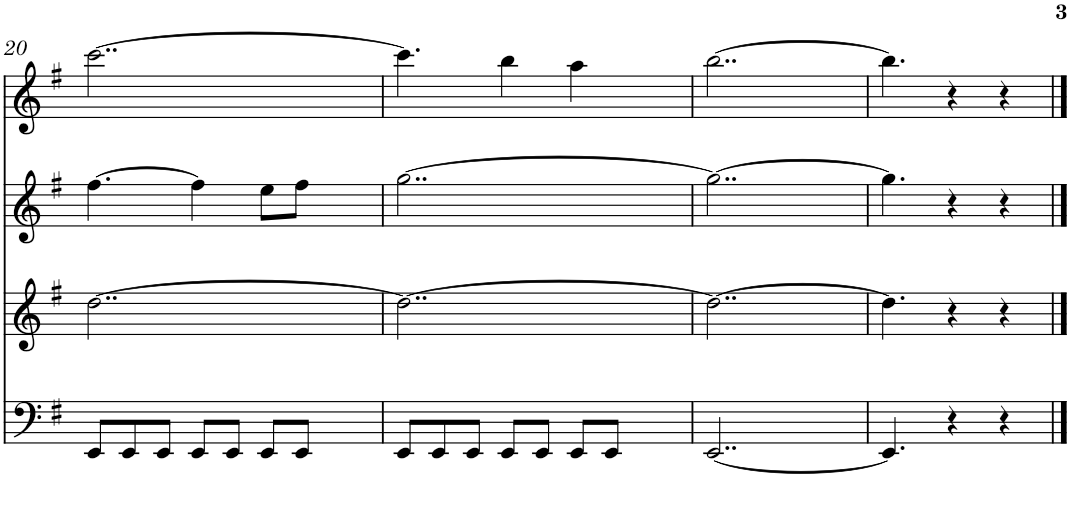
**kern	**kern	**kern	**kern
*part4	*part3	*part2	*part1
*staff4	*staff3	*staff2	*staff1
*I"Caixa	*I"Gralla 3	*I"Gralla 2	*I"Gralla 1
!!LO:PB:g=z
*clefF4	*clefG2	*clefG2	*clefG2
*k[f#]	*k[f#]	*k[f#]	*k[f#]
*M7/8	*M7/8	*M7/8	*M7/8
=20	=20	=20	=20
8EE/L	[2..dd\	[4.ff#\	[2..ccc\
8EE/	.	.	.
8EE/J	.	.	.
8EE/L	.	4ff#\]	.
8EE/J	.	.	.
8EE/L	.	8ee\L	.
8EE/J	.	8ff#\J	.
4ryy	4ryy	4ryy	4ryy
=21	=21	=21	=21
8EE/L	2..dd\_	[2..gg\	4.ccc\]
8EE/	.	.	.
8EE/J	.	.	.
8EE/L	.	.	4bb\
8EE/J	.	.	.
8EE/L	.	.	4aa\
8EE/J	.	.	.
4ryy	4ryy	4ryy	4ryy
=22	=22	=22	=22
[2..EE/	2..dd\_	2..gg\_	[2..bb\
4ryy	4ryy	4ryy	4ryy
=23	=23	=23	=23
4.EE/]	4.dd\]	4.gg\]	4.bb\]
4r	4r	4r	4r
4r	4r	4r	4r
==	==	==	==
*-	*-	*-	*-
